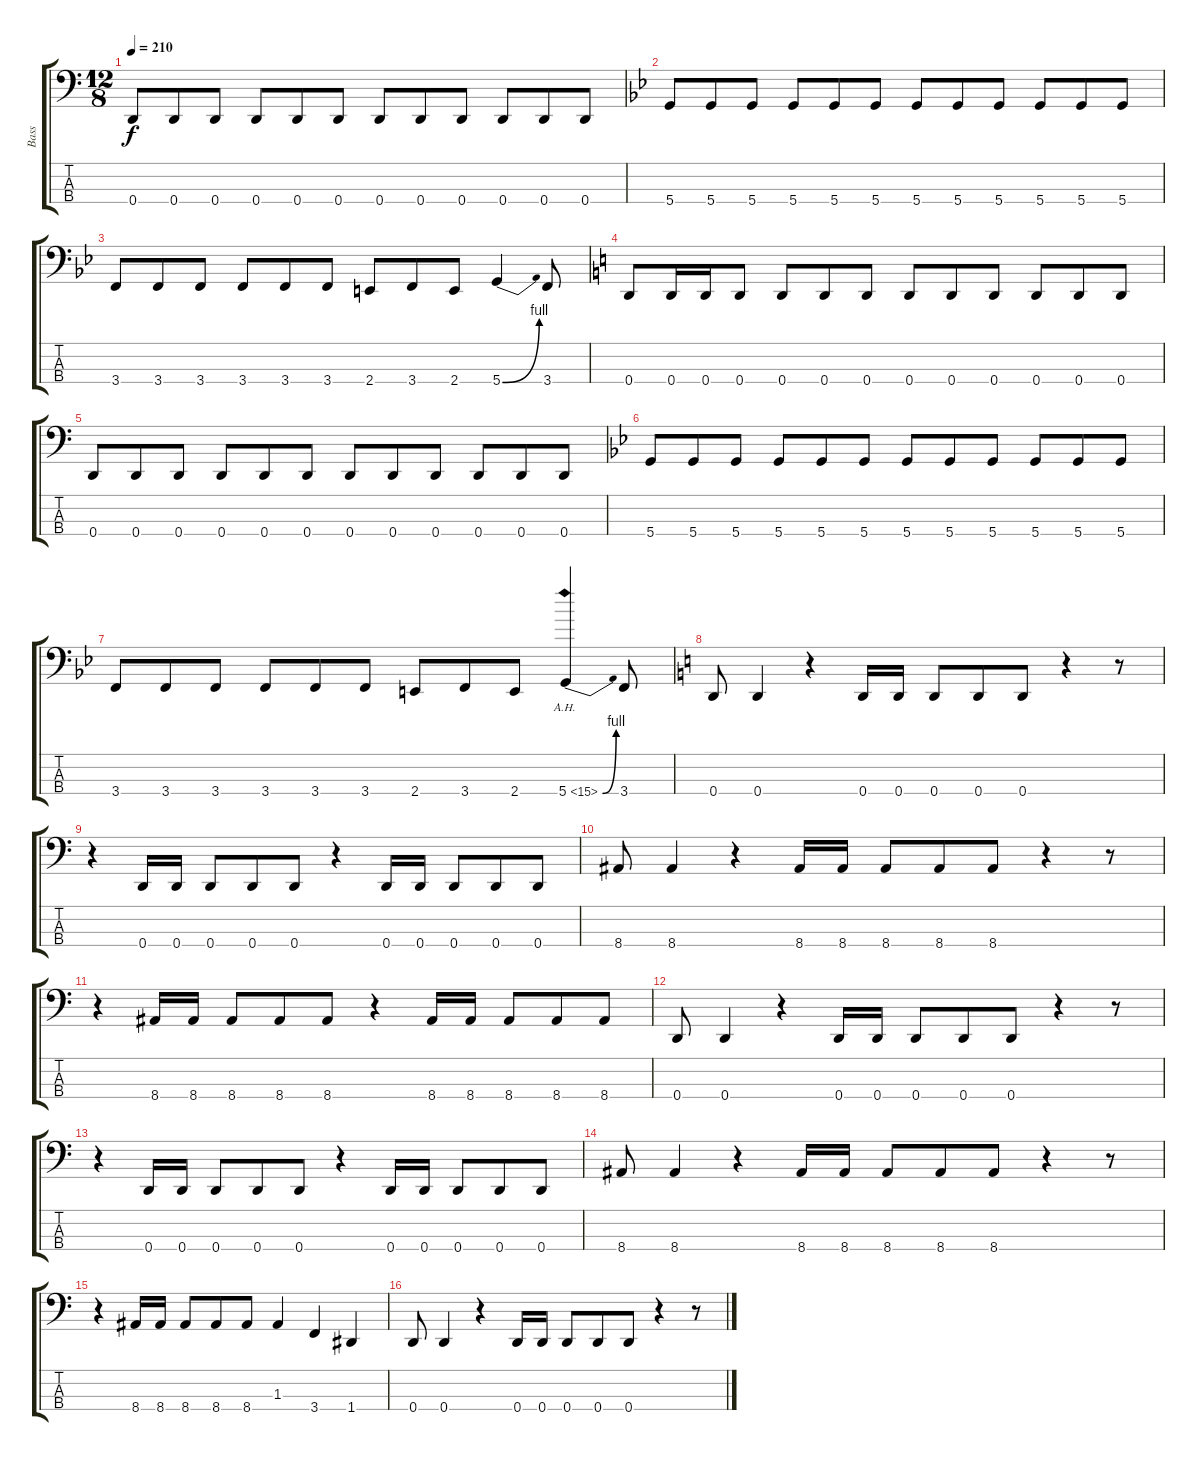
\track ("Bass" "Bass") {instrument electricbasspick}
\staff {score tabs}
\tuning (G2 D2 A1 D1) {hide}
\ts (12 8)
\tempo 210
\clef f4
\ks c
0.4.8{dy f} 0.4.8 0.4.8 0.4.8 0.4.8 0.4.8 0.4.8 0.4.8 0.4.8 0.4.8 0.4.8 0.4.8 |
\ks bb
5.4.8 5.4.8 5.4.8 5.4.8 5.4.8 5.4.8 5.4.8 5.4.8 5.4.8 5.4.8 5.4.8 5.4.8 |
3.4.8 3.4.8 3.4.8 3.4.8 3.4.8 3.4.8 2.4.8 3.4.8 2.4.8 5.4{be (bend 0 0 60 4)}.4 3.4.8 |
\ks c
0.4.8 0.4.16 0.4.16 0.4.8 0.4.8 0.4.8 0.4.8 0.4.8 0.4.8 0.4.8 0.4.8 0.4.8 0.4.8 |
0.4.8 0.4.8 0.4.8 0.4.8 0.4.8 0.4.8 0.4.8 0.4.8 0.4.8 0.4.8 0.4.8 0.4.8 |
\ks bb
5.4.8 5.4.8 5.4.8 5.4.8 5.4.8 5.4.8 5.4.8 5.4.8 5.4.8 5.4.8 5.4.8 5.4.8 |
3.4.8 3.4.8 3.4.8 3.4.8 3.4.8 3.4.8 2.4.8 3.4.8 2.4.8 5.4{be (bend 0 0 60 4) ah 10}.4 3.4.8 |
\ks c
0.4.8 0.4.4 r.4 0.4.16 0.4.16 0.4.8 0.4.8 0.4.8 r.4 r.8 |
r.4 0.4.16 0.4.16 0.4.8 0.4.8 0.4.8 r.4 0.4.16 0.4.16 0.4.8 0.4.8 0.4.8 |
8.4.8 8.4.4 r.4 8.4.16 8.4.16 8.4.8 8.4.8 8.4.8 r.4 r.8 |
r.4 8.4.16 8.4.16 8.4.8 8.4.8 8.4.8 r.4 8.4.16 8.4.16 8.4.8 8.4.8 8.4.8 |
0.4.8 0.4.4 r.4 0.4.16 0.4.16 0.4.8 0.4.8 0.4.8 r.4 r.8 |
r.4 0.4.16 0.4.16 0.4.8 0.4.8 0.4.8 r.4 0.4.16 0.4.16 0.4.8 0.4.8 0.4.8 |
8.4.8 8.4.4 r.4 8.4.16 8.4.16 8.4.8 8.4.8 8.4.8 r.4 r.8 |
r.4 8.4.16 8.4.16 8.4.8 8.4.8 8.4.8 1.3.4 3.4.4 1.4.4 |
0.4.8 0.4.4 r.4 0.4.16 0.4.16 0.4.8 0.4.8 0.4.8 r.4 r.8
